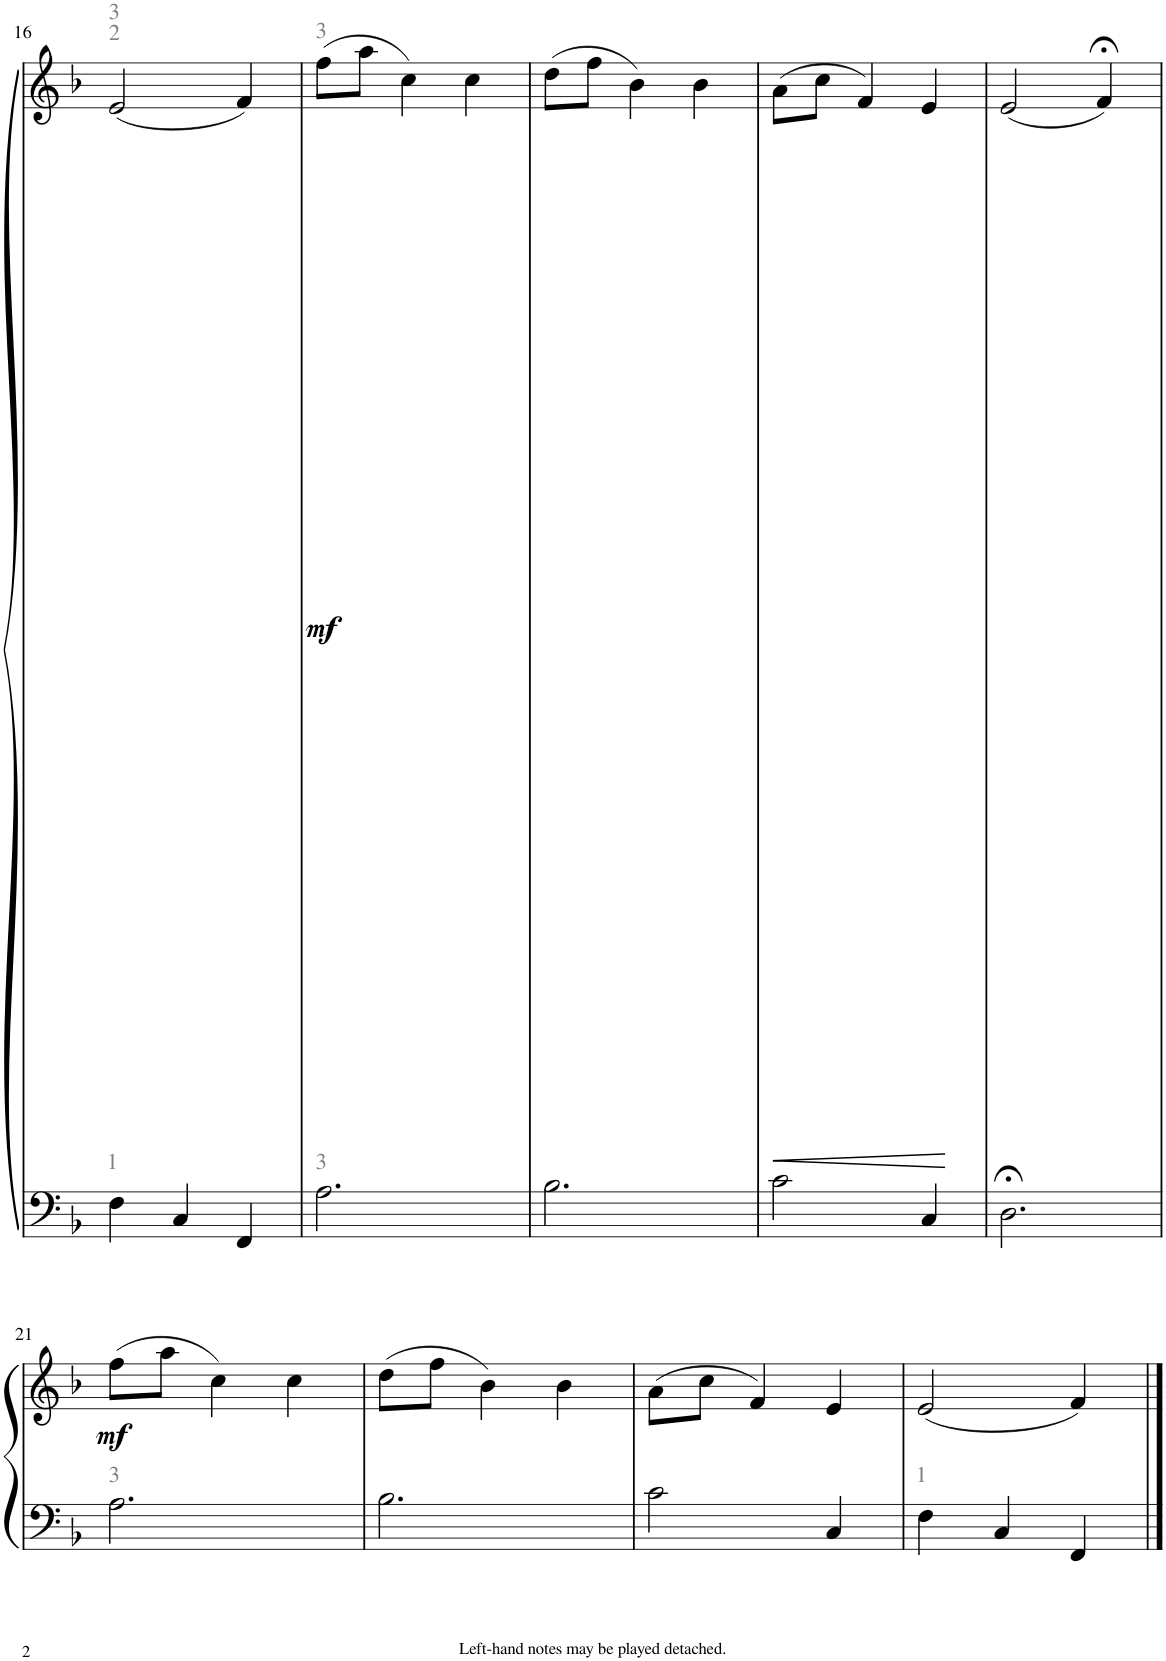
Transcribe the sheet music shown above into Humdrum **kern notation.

**kern	**kern	**dynam
*part1	*part1	*part1
*staff2	*staff1	*staff1/2
*I"Piano	*	*
*I'Pno	*	*
!!LO:PB:g=z
*clefF4	*clefG2	*
*k[b-]	*k[b-]	*
*M3/4	*M3/4	*
=16	=16	=16
!	!LO:TX:a:color=#808080:t=2	!
!	!LO:TX:a:color=#808080:t=3	!
!LO:TX:a:color=#808080:t=1	!	!
4F\	(2e/	.
4C/	.	.
4FF/	4f/)	.
=17	=17	=17
!	!LO:TX:a:color=#808080:t=3	!
!LO:TX:a:color=#808080:t=3	!	!
!	!	!LO:DY:b
2.A\	(8ff\L	mf
.	8aa\J	.
.	4cc\)	.
.	4cc\	.
=18	=18	=18
2.B-\	(8dd\L	.
.	8ff\J	.
.	4b-\)	.
.	4b-\	.
=19	=19	=19
!	!	!LO:HP:b
2c\	(8a\L	<
.	8cc\J	.
.	4f/)	.
4C/	4e/	.
.	.	[
=20	=20	=20
2.D;<\	(2e/	.
.	4f;</)	.
!!LO:LB:g=z
=21	=21	=21
!LO:TX:a:color=#808080:t=3	!	!
!	!	!LO:DY:b
2.A\	(8ff\L	mf
.	8aa\J	.
.	4cc\)	.
.	4cc\	.
=22	=22	=22
2.B-\	(8dd\L	.
.	8ff\J	.
.	4b-\)	.
.	4b-\	.
=23	=23	=23
2c\	(8a\L	.
.	8cc\J	.
.	4f/)	.
4C/	4e/	.
=24	=24	=24
!LO:TX:a:color=#808080:t=1	!	!
4F\	(2e/	.
4C/	.	.
4FF/	4f/)	.
==	==	==
*-	*-	*-
